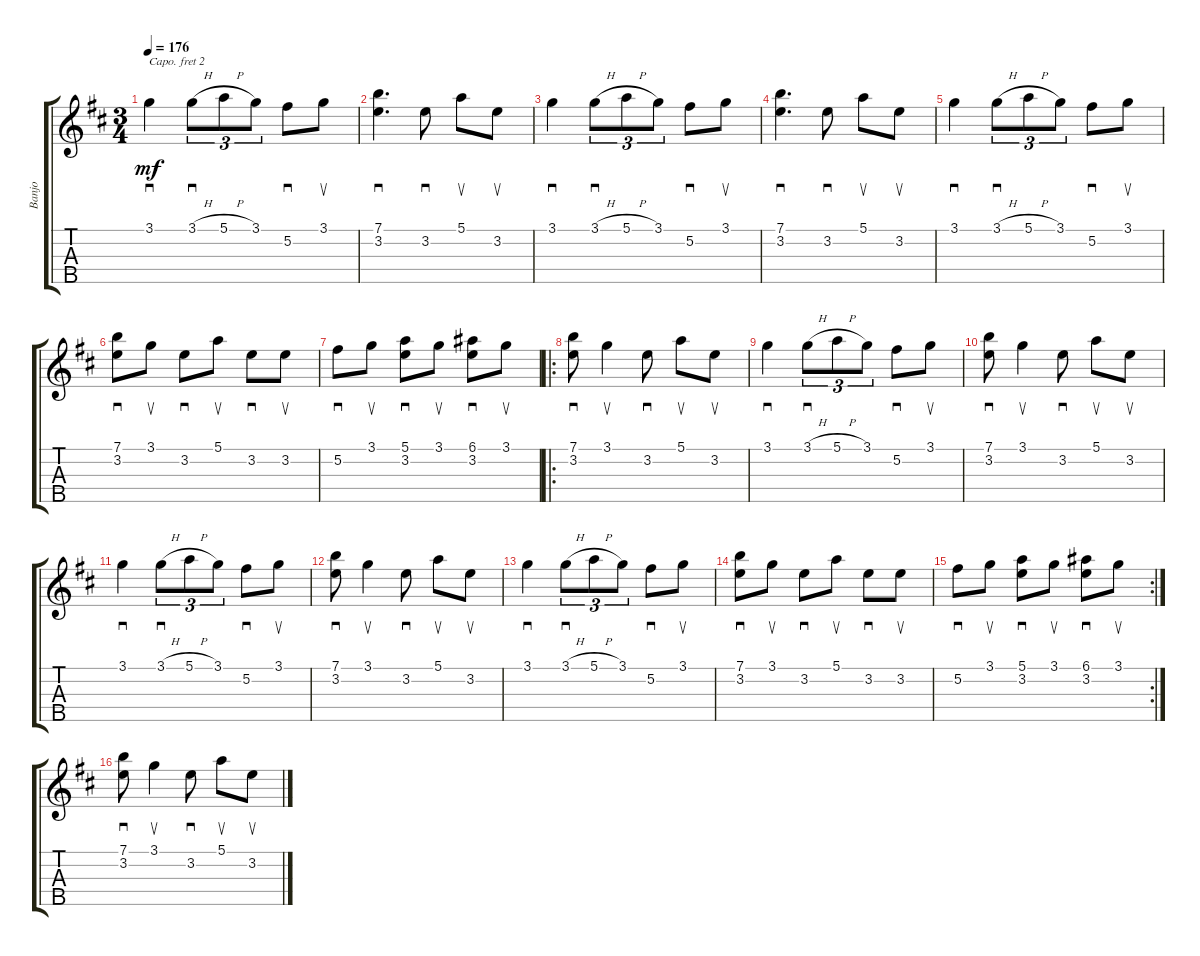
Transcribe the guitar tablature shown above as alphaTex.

\track ("Banjo" "Banjo") {instrument banjo}
\staff {score tabs}
\capo 2
\tuning (D4 B3 G3 D3 G4) {hide}
\displaytranspose 12
\ts (3 4)
\tempo 176
\clef g2
\ks d
3.1.4{sd dy mf} 3.1{h}.8{sd tu (3 2)} 5.1{h}.8{tu (3 2)} 3.1.8{tu (3 2)} 5.2.8{sd} 3.1.8{su} |
(7.1 3.2).4{d sd} 3.2.8{sd} 5.1.8{su} 3.2.8{su} |
3.1.4{sd} 3.1{h}.8{sd tu (3 2)} 5.1{h}.8{tu (3 2)} 3.1.8{tu (3 2)} 5.2.8{sd} 3.1.8{su} |
(7.1 3.2).4{d sd} 3.2.8{sd} 5.1.8{su} 3.2.8{su} |
3.1.4{sd} 3.1{h}.8{sd tu (3 2)} 5.1{h}.8{tu (3 2)} 3.1.8{tu (3 2)} 5.2.8{sd} 3.1.8{su} |
(7.1 3.2).8{sd} 3.1.8{su} 3.2.8{sd} 5.1.8{su} 3.2.8{sd} 3.2.8{su} |
5.2.8{sd} 3.1.8{su} (5.1 3.2).8{sd} 3.1.8{su} (6.1 3.2).8{sd} 3.1.8{su} |
\ro
(7.1 3.2).8{sd} 3.1.4{su} 3.2.8{sd} 5.1.8{su} 3.2.8{su} |
3.1.4{sd} 3.1{h}.8{sd tu (3 2)} 5.1{h}.8{tu (3 2)} 3.1.8{tu (3 2)} 5.2.8{sd} 3.1.8{su} |
(7.1 3.2).8{sd} 3.1.4{su} 3.2.8{sd} 5.1.8{su} 3.2.8{su} |
3.1.4{sd} 3.1{h}.8{sd tu (3 2)} 5.1{h}.8{tu (3 2)} 3.1.8{tu (3 2)} 5.2.8{sd} 3.1.8{su} |
(7.1 3.2).8{sd} 3.1.4{su} 3.2.8{sd} 5.1.8{su} 3.2.8{su} |
3.1.4{sd} 3.1{h}.8{sd tu (3 2)} 5.1{h}.8{tu (3 2)} 3.1.8{tu (3 2)} 5.2.8{sd} 3.1.8{su} |
(7.1 3.2).8{sd} 3.1.8{su} 3.2.8{sd} 5.1.8{su} 3.2.8{sd} 3.2.8{su} |
\rc 2
5.2.8{sd} 3.1.8{su} (5.1 3.2).8{sd} 3.1.8{su} (6.1 3.2).8{sd} 3.1.8{su} |
(7.1 3.2).8{sd} 3.1.4{su} 3.2.8{sd} 5.1.8{su} 3.2.8{su}
